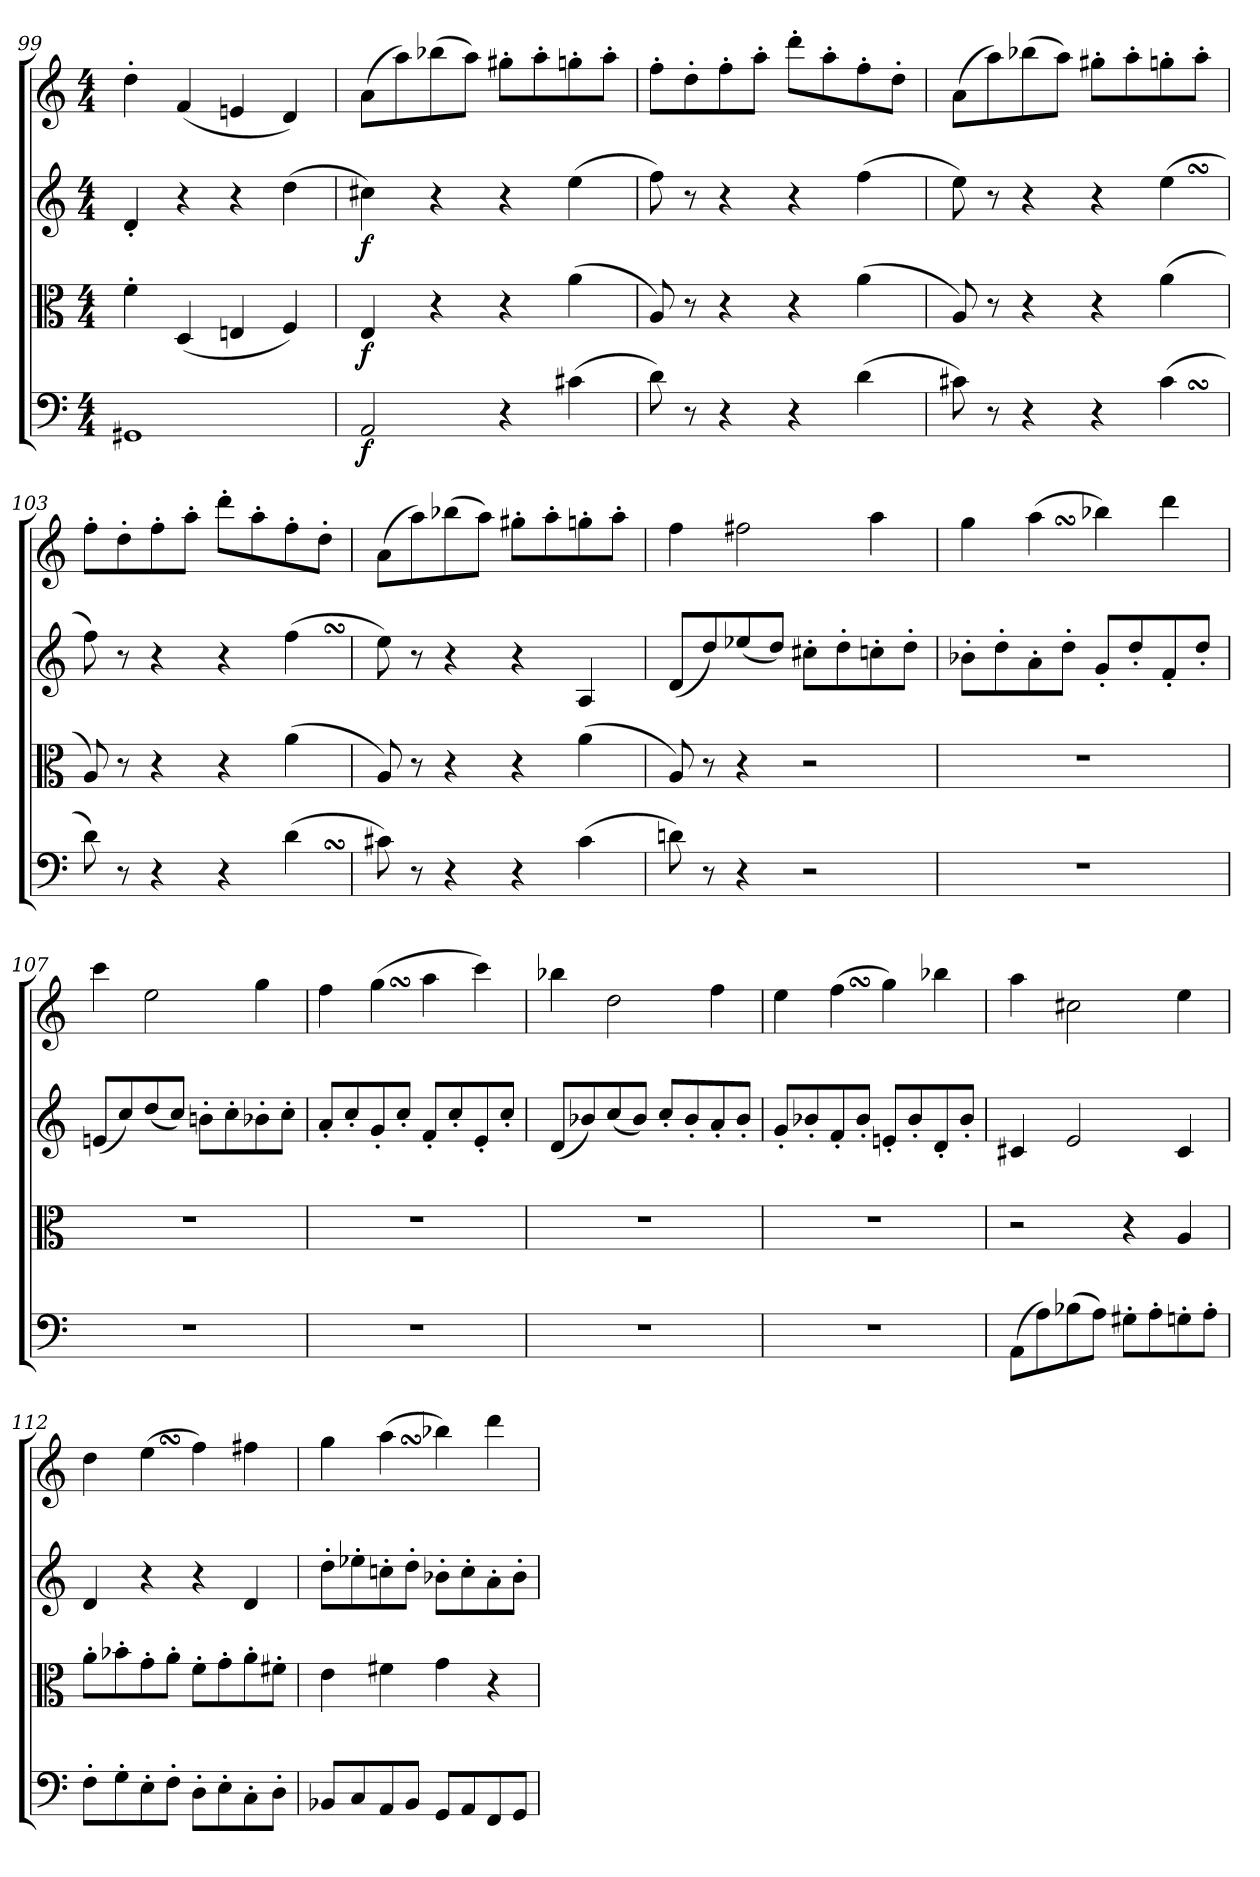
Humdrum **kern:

**kern	**dynam	**kern	**dynam	**kern	**dynam	**kern
*part4	*part4	*part3	*part3	*part2	*part2	*part1
*staff4	*staff4	*staff3	*staff3	*staff2	*staff2	*staff1
*clefF4	*	*clefC3	*	*clefG2	*	*clefG2
*k[]	*	*k[]	*	*k[]	*	*k[]
*C:	*	*C:	*	*C:	*	*C:
*M4/4	*	*M4/4	*	*M4/4	*	*M4/4
=99	=99	=99	=99	=99	=99	=99
1GG#X/	.	4f'\	.	4d'/	.	4dd'\
.	.	(4D/	.	4r	.	(4f/
.	.	4En/	.	4r	.	4en/
.	.	4F/)	.	(4dd\	.	4d/)
=100	=100	=100	=100	=100	=100	=100
2AA/	f	4E/	f	4cc#X\)	f	(8a\L
.	.	.	.	.	.	8aa\)
.	.	4r	.	4r	.	(8bb-X\
.	.	.	.	.	.	8aa\J)
4r	.	4r	.	4r	.	8gg#X'\L
.	.	.	.	.	.	8aa'\
(4c#X\	.	(4a\	.	(4ee\	.	8ggn'\
.	.	.	.	.	.	8aa'\J
=101	=101	=101	=101	=101	=101	=101
8d\)	.	8A/)	.	8ff\)	.	8ff'\L
8r	.	8r	.	8r	.	8dd'\
4r	.	4r	.	4r	.	8ff'\
.	.	.	.	.	.	8aa'\J
4r	.	4r	.	4r	.	8ddd'\L
.	.	.	.	.	.	8aa'\
(4d\	.	(4a\	.	(4ff\	.	8ff'\
.	.	.	.	.	.	8dd'\J
=102	=102	=102	=102	=102	=102	=102
8c#X\)	.	8A/)	.	8ee\)	.	(8a\L
8r	.	8r	.	8r	.	8aa\)
4r	.	4r	.	4r	.	(8bb-X\
.	.	.	.	.	.	8aa\J)
4r	.	4r	.	4r	.	8gg#X'\L
.	.	.	.	.	.	8aa'\
(4c#SsS\	.	(4a\	.	(4eeSsS\	.	8ggn'\
.	.	.	.	.	.	8aa'\J
=103	=103	=103	=103	=103	=103	=103
8d\)	.	8A/)	.	8ff\)	.	8ff'\L
8r	.	8r	.	8r	.	8dd'\
4r	.	4r	.	4r	.	8ff'\
.	.	.	.	.	.	8aa'\J
4r	.	4r	.	4r	.	8ddd'\L
.	.	.	.	.	.	8aa'\
(4dSSS\	.	(4a\	.	(4ffSSs\	.	8ff'\
.	.	.	.	.	.	8dd'\J
=104	=104	=104	=104	=104	=104	=104
8c#X\)	.	8A/)	.	8ee\)	.	(8a\L
8r	.	8r	.	8r	.	8aa\)
4r	.	4r	.	4r	.	(8bb-X\
.	.	.	.	.	.	8aa\J)
4r	.	4r	.	4r	.	8gg#X'\L
.	.	.	.	.	.	8aa'\
(4c#\	.	(4a\	.	4A/	.	8ggn'\
.	.	.	.	.	.	8aa'\J
=105	=105	=105	=105	=105	=105	=105
8dn\)	.	8A/)	.	(8d/L	.	4ff\
8r	.	8r	.	8dd/)	.	.
4r	.	4r	.	(8ee-X/	.	2ff#X\
.	.	.	.	8dd/J)	.	.
2r	.	2r	.	8cc#X'\L	.	.
.	.	.	.	8dd'\	.	.
.	.	.	.	8ccn'\	.	4aa\
.	.	.	.	8dd'\J	.	.
=106	=106	=106	=106	=106	=106	=106
1r	.	1r	.	8b-X'\L	.	4gg\
.	.	.	.	8dd'\	.	.
.	.	.	.	8a'\	.	(4aaSSS\
.	.	.	.	8dd'\J	.	.
.	.	.	.	8g'/L	.	4bb-X\)
.	.	.	.	8dd'/	.	.
.	.	.	.	8f'/	.	4ddd\
.	.	.	.	8dd'/J	.	.
=107	=107	=107	=107	=107	=107	=107
1r	.	1r	.	(8en/L	.	4ccc\
.	.	.	.	8cc/)	.	.
.	.	.	.	(8dd/	.	2ee\
.	.	.	.	8cc/J)	.	.
.	.	.	.	8bn'\L	.	.
.	.	.	.	8cc'\	.	.
.	.	.	.	8b-X'\	.	4gg\
.	.	.	.	8cc'\J	.	.
=108	=108	=108	=108	=108	=108	=108
1r	.	1r	.	8a'/L	.	4ff\
.	.	.	.	8cc'/	.	.
.	.	.	.	8g'/	.	(4ggSSS\
.	.	.	.	8cc'/J	.	.
.	.	.	.	8f'/L	.	4aa\
.	.	.	.	8cc'/	.	.
.	.	.	.	8e'/	.	4ccc\)
.	.	.	.	8cc'/J	.	.
=109	=109	=109	=109	=109	=109	=109
1r	.	1r	.	(8d/L	.	4bb-X\
.	.	.	.	8b-X/)	.	.
.	.	.	.	(8cc/	.	2dd\
.	.	.	.	8b-/J)	.	.
.	.	.	.	8cc'/L	.	.
.	.	.	.	8b-'/	.	.
.	.	.	.	8a'/	.	4ff\
.	.	.	.	8b-'/J	.	.
=110	=110	=110	=110	=110	=110	=110
1r	.	1r	.	8g'/L	.	4ee\
.	.	.	.	8b-X'/	.	.
.	.	.	.	8f'/	.	(4ffSSs\
.	.	.	.	8b-'/J	.	.
.	.	.	.	8en'/L	.	4gg\)
.	.	.	.	8b-'/	.	.
.	.	.	.	8d'/	.	4bb-X\
.	.	.	.	8b-'/J	.	.
=111	=111	=111	=111	=111	=111	=111
(8AA\L	.	2r	.	4c#X/	.	4aa\
8A\)	.	.	.	.	.	.
(8B-X\	.	.	.	2e/	.	2cc#X\
8A\J)	.	.	.	.	.	.
8G#X'\L	.	4r	.	.	.	.
8A'\	.	.	.	.	.	.
8Gn'\	.	4A/	.	4c#/	.	4ee\
8A'\J	.	.	.	.	.	.
=112	=112	=112	=112	=112	=112	=112
8F'\L	.	8a'\L	.	4d/	.	4dd\
8G'\	.	8b-X'\	.	.	.	.
8E'\	.	8g'\	.	4r	.	(4eeSsS\
8F'\J	.	8a'\J	.	.	.	.
8D'\L	.	8f'\L	.	4r	.	4ff\)
8E'\	.	8g'\	.	.	.	.
8C'\	.	8a'\	.	4d/	.	4ff#X\
8D'\J	.	8f#X'\J	.	.	.	.
=113	=113	=113	=113	=113	=113	=113
8BB-X/L	.	4e\	.	8dd'\L	.	4gg\
8C/	.	.	.	8ee-X'\	.	.
8AA/	.	4f#X\	.	8ccn'\	.	(4aaSSS\
8BB-/J	.	.	.	8dd'\J	.	.
8GG/L	.	4g\	.	8b-X'\L	.	4bb-X\)
8AA/	.	.	.	8cc'\	.	.
8FF/	.	4r	.	8a'\	.	4ddd\
8GG/J	.	.	.	8b-'\J	.	.
=	=	=	=	=	=	=
*-	*-	*-	*-	*-	*-	*-
